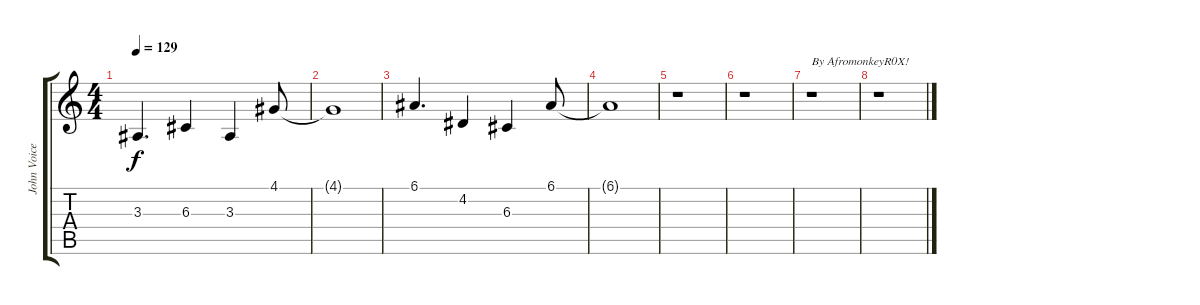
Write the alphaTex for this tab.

\track ("John Voice" "John Voice") {instrument lead2sawtooth}
\staff {score tabs}
\tuning (E4 B3 G3 D3 A2 E2) {hide}
\ts (4 4)
\tempo 129
\clef g2
\ks c
3.3.4{d dy f} 6.3.4 3.3.4 4.1.8 |
4.1{t}.1 |
6.1.4{d} 4.2.4 6.3.4 6.1.8 |
6.1{t}.1 |
r.1 |
r.1 |
r.1{txt "By AfromonkeyR0X!"} |
r.1
